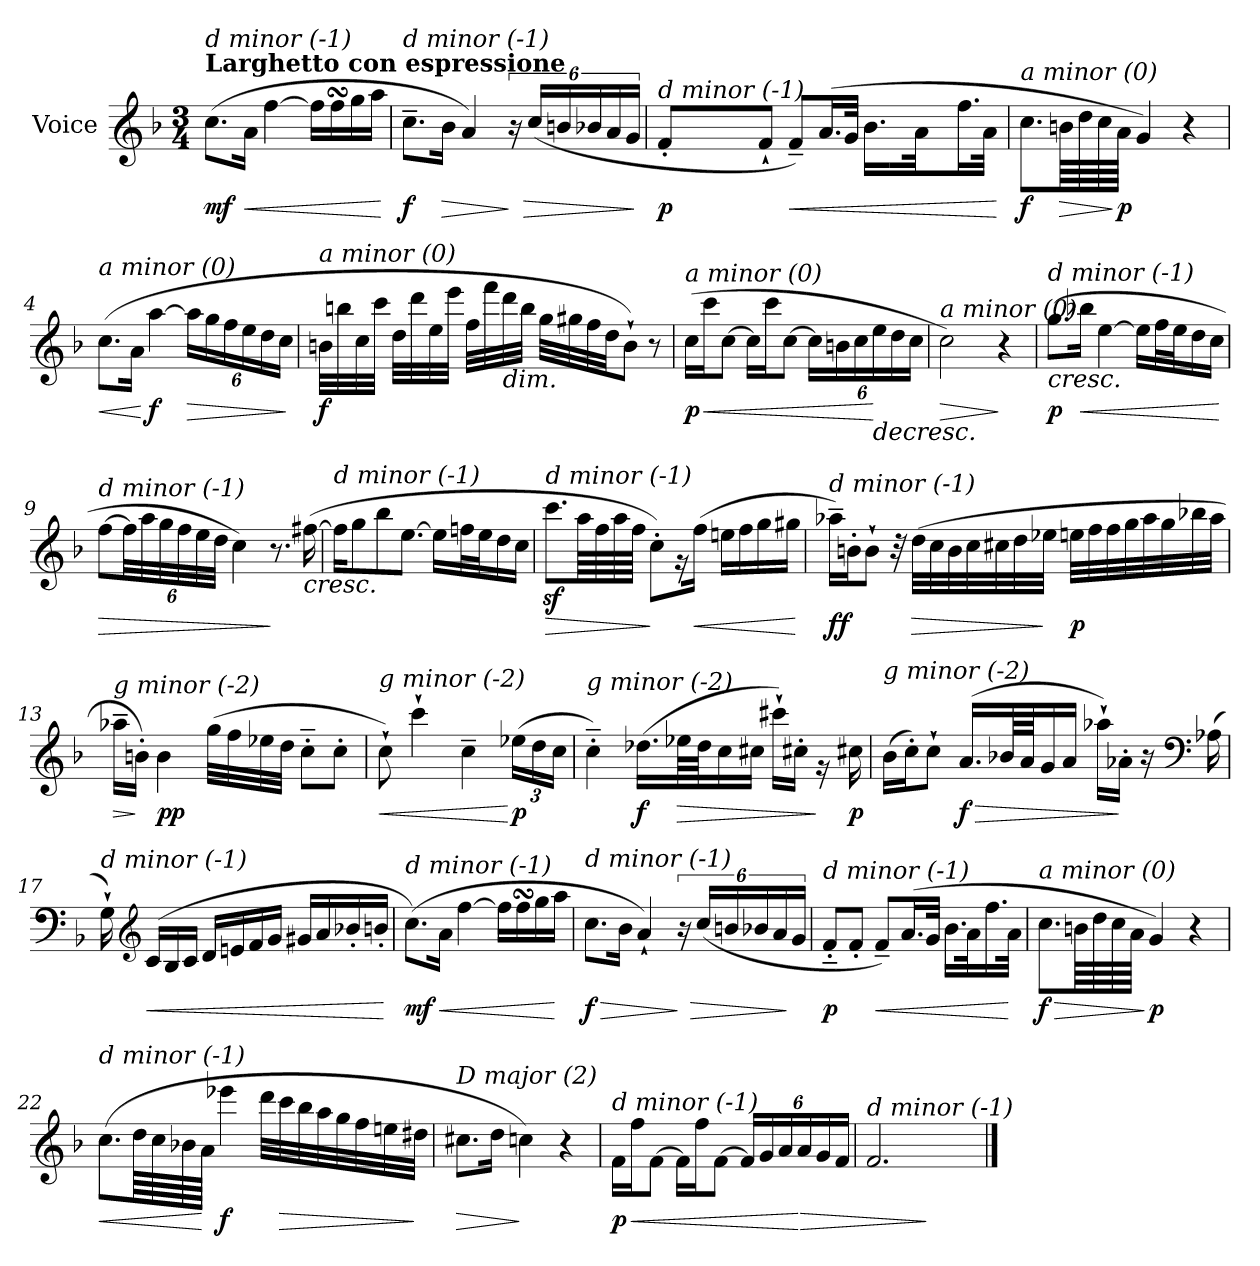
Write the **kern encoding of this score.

**kern	**dynam
*part1	*part1
*staff1	*staff1
*I"Voice	*
*I'V	*
*clefG2	*
*k[b-]	*
*M3/4	*
=	=
!LO:TX:a:B:t=Larghetto con espressione	!
!LO:TX:i:t=d minor (-1)	!
!	!LO:DY:b
(>8.cc\L	mf
!	!LO:HP:b
16a\Jk	<
[4ff\	.
16ff\LL]	.
16ffsSSs\	.
16gg\	.
16aa\JJ	.
.	[
=1	=1
!LO:TX:i:t=d minor (-1)	!
!	!LO:DY:b
8.cc~\L	f
!	!LO:HP:b
16b-\Jk	>
4a/)	.
24r	]
!	!LO:HP:b
(<24cc/LL	>
24bn/	.
*Xbrackettup	*
24b-X/	.
24a/	.
24g/JJ	.
.	]
=2	=2
!LO:TX:i:t=d minor (-1)	!
!	!LO:DY:b
8f'/L	p
2ryy	.
8f`/J	.
!	!LO:HP:b
8f~/L)	<
(>16.a/L	.
32g/JJk	.
16.b-\LL	.
16.ryy	.
32a\K	.
8ryy	.
16.ff\	.
32a\JJk	.
32ryy	[
=3	=3
!LO:TX:i:t=a minor (0)	!
!	!LO:DY:b
8.cc\L	f
!	!LO:HP:b
64bn\LLL	>
64dd\	.
64cc\	.
!	!LO:DY:n=1:b
64a\JJJJ	] p
4g/)	.
4r	.
=4	=4
!LO:TX:i:t=a minor (0)	!
!	!LO:HP:b
(>8.cc\L	<
16a\Jk	.
!	!LO:DY:n=1:b
[4aa\	[ f
!	!LO:HP:b
24aa\LL]	>
24gg\	.
24ff\	.
24ee\	.
24dd\	.
24cc\JJ	.
.	]
!!LO:LB:g=z
=5	=5
!LO:TX:i:t=a minor (0)	!
!	!LO:DY:b
32bn\LLL	f
32bbn\	.
32cc\	.
32ccc\JJJ	.
32dd\LLL	.
32ddd\	.
32ee\	.
32eee\JJJ	.
32ff\LLL	.
32fff\	.
!LO:TX:b:i:t=dim.	!
32ddd\	.
32bb\JJJ	.
32gg\LLL	.
32gg#Xi\	.
32ff\	.
32dd\JJ	.
8b`\J)	.
8r	.
=6	=6
!LO:TX:i:t=a minor (0)	!
!	!LO:DY:b
(>16cc\LL	p
!	!LO:HP:b
16ccc\J	<
[8cc\J	.
16cc\LL]	.
16ccc\J	.
[8cc\J	.
24cc\LL]	.
24bn\	.
24cc\	.
!	!LO:HP:n=1:b
24ee\	[ >
24dd\	.
24cc\JJ	.
!!LO:LB:g=z
=7	=7
!LO:TX:i:t=a minor (0)	!
!	!LO:HP:b
2cc\)	>
4r	]
=8	=8
!LO:TX:i:t=d minor (-1)	!
!	!LO:HP:b
!	!LO:DY:n=1:b
(>8.gg\L	< p
!	!LO:HP:b
16bb-X\Jk	<
[4ee\	.
16ee\LL]	.
32ff\L	.
32ee\J	.
16dd\	.
16cc\JJ	]
.	[
=9	=9
!LO:TX:i:t=d minor (-1)	!
!	!LO:HP:b
[8ff\L	>
48ff\LL]	.
48aa\	.
48gg\	.
48ff\	.
48ee\	.
48dd\JJJ	.
4cc\)	[
8.r	]
!LO:TX:b:i:t=cresc.	!
(>[16ff#X\	.
=10	=10
!LO:TX:i:t=d minor (-1)	!
16ff#\KL]	.
8gg\	.
8bb-\	.
[8.ee\J	.
16ee\LL]	.
32ffn\L	.
32ee\J	.
16dd\	.
16cc\JJ	.
=11	=11
!LO:TX:i:t=d minor (-1)	!
!	!LO:HP:b
8.cccz<\L	>
64aa\LLL	.
64ff\	.
64aa\	.
64ff\JJJJ	.
8cc'\L)	]
16rg	.
!	!LO:HP:b
(>16ff\Jk	<
16een\LL	.
16ff\	.
16gg\	.
16gg#Xi\JJ	.
.	[
!!LO:LB:g=z
=12	=12
!LO:TX:i:t=d minor (-1)	!
!	!LO:DY:b
16aa-X~\LL)	ff
16bn'\J	.
8b`\J	.
32r	.
!	!LO:HP:b
(>32dd\LLL	>
32cc\	.
32b\	.
32cc\	.
32cc#X\	.
32dd\	.
32ee-X\JJJ	]
!	!LO:DY:b
32een\LLL	p
32ff\	.
32ff\	.
32gg\	.
32aa-\	.
32gg\	.
32bb-X\	.
32aa-\JJJ	.
=13	=13
!LO:TX:i:t=g minor (-2)	!
!	!LO:HP:b
16aa-X~\LL	>
16bn'\JJ)	]
!	!LO:DY:b
4b\	pp
(>32gg\LLL	.
32ff\	.
32ee-X\	.
32dd\JJJ	.
8cc~'\L	.
8cc'\J	.
=14	=14
!LO:TX:i:t=g minor (-2)	!
!	!LO:HP:b
8cc`\)	<
4ccc`\	.
4cc~\	.
!	!LO:DY:n=1:b
(>24ee-X\LL	[ p
24dd\	.
24cc\JJ	.
!!LO:LB:g=z
=15	=15
!LO:TX:i:t=g minor (-2)	!
4cc~'\)	.
!	!LO:DY:b
(>16.dd-Xj\LL	f
!	!LO:HP:b
64ee-X\LL	>
64dd-j\JJ	.
16cc\	.
16cc#Xi\JJ	.
16ccc#X`i\LL)	.
16cc#X'i\JJ	.
16rg	]
!	!LO:DY:b
16cc#Xi\	p
=16	=16
!LO:TX:i:t=g minor (-2)	!
(>16b-\LL	.
16cc'\J)	.
8cc`\J	.
!	!LO:HP:b
!	!LO:DY:n=1:b
(>16.a/LL	> f
64b-X/LL	.
64a/JJ	.
16g/	.
16a/JJ	.
16aa-X`\LL)	.
16a-X'\JJ	]
16r	.
*clefF4	*
(>16A-X\	.
=17	=17
!LO:TX:i:t=d minor (-1)	!
16G`\)	.
*clefG2	*
!	!LO:HP:b
(>16c/LL	<
16B-/	.
16c/JJ	.
16d/LL	.
16en/	.
16f/	.
16g/JJ	.
16g#X/LL	.
16a/	.
16b-X'/	.
16bn'/JJ	.
.	[
!!LO:LB:g=z
=18	=18
!LO:TX:i:t=d minor (-1)	!
!	!LO:DY:b
(>8.cc\L)	mf
!	!LO:HP:b
16a\Jk	<
[4ff\	.
16ff\LL]	.
16ffsSSs\	.
16gg\	.
16aa\JJ	[
=19	=19
!LO:TX:i:t=d minor (-1)	!
!	!LO:HP:b
!	!LO:DY:n=1:b
8.cc\L	> f
16b-\Jk	.
4a`/)	.
*brackettup	*
24r	]
!	!LO:HP:b
(>24cc/LL	>
24bn/	.
*Xbrackettup	*
24b-X/	.
24a/	.
24g/JJ	]
=20	=20
!LO:TX:i:t=d minor (-1)	!
!	!LO:DY:b
8f~'/L	p
8f'/J	.
!	!LO:HP:b
8f~/L)	<
(>16.a/L	.
32g/JJk	.
16.b-\LL	.
32a\K	.
16.ff\	.
32a\JJk	[
=21	=21
!LO:TX:i:t=a minor (0)	!
!	!LO:HP:b
!	!LO:DY:n=1:b
8.cc\L	> f
64bn\LLL	.
64dd\	.
64cc\	.
64a\JJJJ	.
!	!LO:DY:n=2:b
4g/)	] p
4r	.
!!LO:LB:g=z
=22	=22
!LO:TX:i:t=d minor (-1)	!
!	!LO:HP:b
(>8.cc\L	<
64dd\LLL	.
64cc\	.
64b-X\	.
64a\JJJJ	[
!	!LO:DY:b
4eee-X\	f
32ddd\LLL	.
!	!LO:HP:b
32ccc\	>
32bb-\	.
32aa\	.
32gg\	.
32ff\	.
32een\	.
32dd#XZ\JJJ	]
=23	=23
!LO:TX:i:t=D major (2)	!
!	!LO:HP:b
8.cc#X\L	>
16dd\Jk	.
4ccn\)	]
4r	.
=24	=24
!LO:TX:i:t=d minor (-1)	!
!	!LO:DY:b
16f\LL	p
!	!LO:HP:b
16ff\J	<
[8f\J	.
16f\LL]	.
16ff\J	.
[8f\J	.
24f/LL]	.
24g/	.
24a/	.
!	!LO:HP:n=1:b
24a/	[ >
24g/	.
24f/JJ	.
=25	=25
!LO:TX:i:t=d minor (-1)	!
2.f/	.
.	]
==	==
*-	*-
